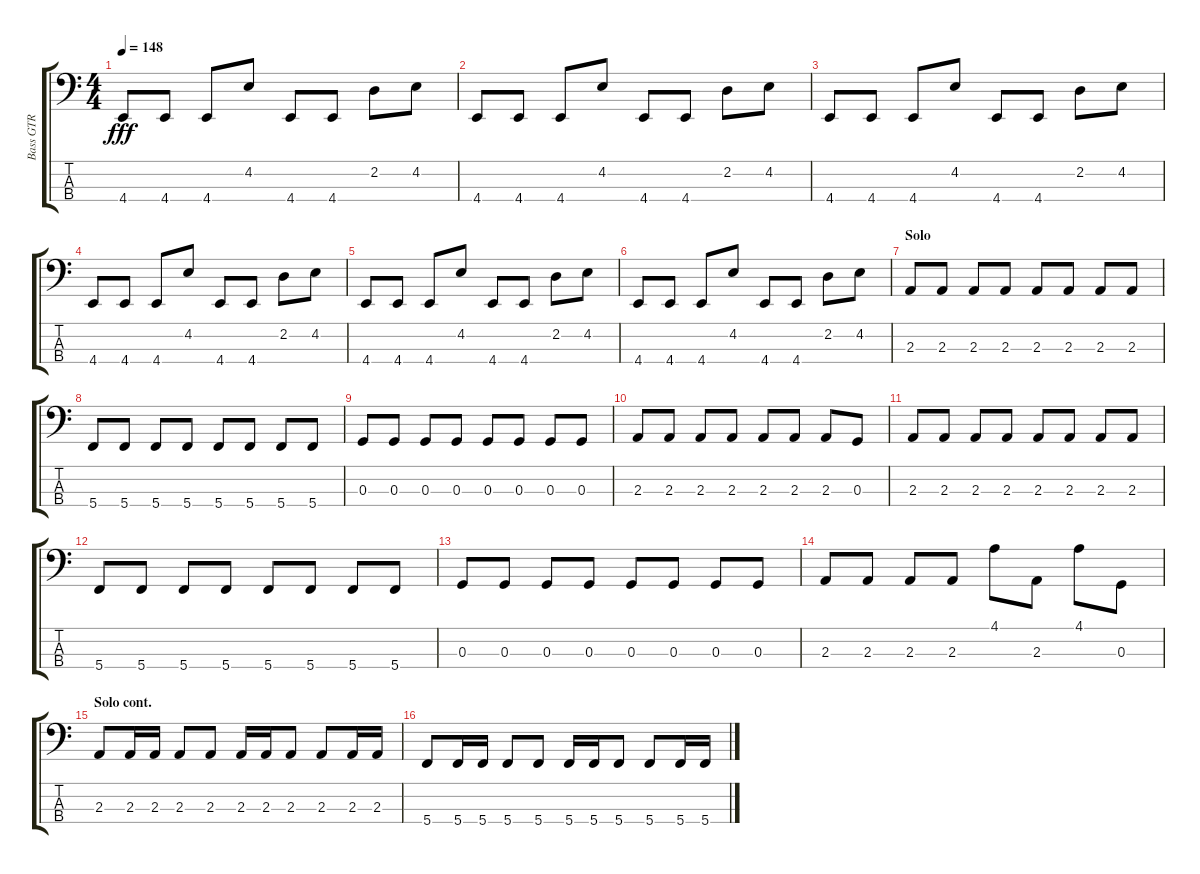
\track ("Bass GTR" "Bass GTR") {instrument electricbassfinger}
\staff {score tabs}
\tuning (F2 C2 G1 C1) {hide}
\ts (4 4)
\tempo 148
\clef f4
\ks aminor
4.4.8{dy fff} 4.4.8 4.4.8 4.2.8 4.4.8 4.4.8 2.2.8 4.2.8 |
4.4.8 4.4.8 4.4.8 4.2.8 4.4.8 4.4.8 2.2.8 4.2.8 |
4.4.8 4.4.8 4.4.8 4.2.8 4.4.8 4.4.8 2.2.8 4.2.8 |
4.4.8 4.4.8 4.4.8 4.2.8 4.4.8 4.4.8 2.2.8 4.2.8 |
4.4.8 4.4.8 4.4.8 4.2.8 4.4.8 4.4.8 2.2.8 4.2.8 |
4.4.8 4.4.8 4.4.8 4.2.8 4.4.8 4.4.8 2.2.8 4.2.8 |
\section ("" "Solo")
2.3.8 2.3.8 2.3.8 2.3.8 2.3.8 2.3.8 2.3.8 2.3.8 |
5.4.8 5.4.8 5.4.8 5.4.8 5.4.8 5.4.8 5.4.8 5.4.8 |
0.3.8 0.3.8 0.3.8 0.3.8 0.3.8 0.3.8 0.3.8 0.3.8 |
2.3.8 2.3.8 2.3.8 2.3.8 2.3.8 2.3.8 2.3.8 0.3.8 |
2.3.8 2.3.8 2.3.8 2.3.8 2.3.8 2.3.8 2.3.8 2.3.8 |
5.4.8 5.4.8 5.4.8 5.4.8 5.4.8 5.4.8 5.4.8 5.4.8 |
0.3.8 0.3.8 0.3.8 0.3.8 0.3.8 0.3.8 0.3.8 0.3.8 |
2.3.8 2.3.8 2.3.8 2.3.8 4.1.8 2.3.8 4.1.8 0.3.8 |
\section ("" "Solo cont.")
2.3.8 2.3.16 2.3.16 2.3.8 2.3.8 2.3.16 2.3.16 2.3.8 2.3.8 2.3.16 2.3.16 |
5.4.8 5.4.16 5.4.16 5.4.8 5.4.8 5.4.16 5.4.16 5.4.8 5.4.8 5.4.16 5.4.16
